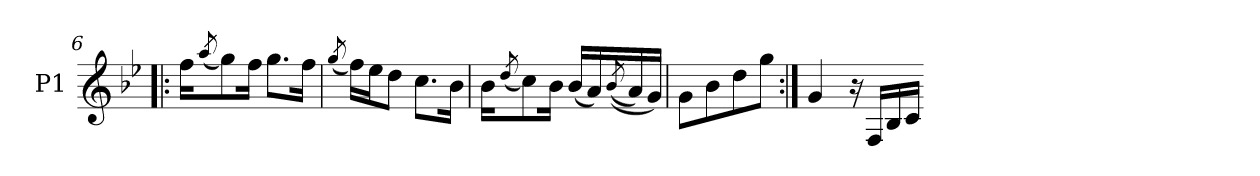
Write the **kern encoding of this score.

**kern
*part1
*staff1
*I"P1
*clefG2
*k[b-e-]
*g:
=6!|:
16ffKL
(8qaa/
8gg)
16ffJk
8.ggL
16ffJk
=7
(8qgg/
16ffLL)
16ee-J
8ddJ
8.ccL
16b-Jk
=8
16b-KL
(8qdd/
8cc)
16b-Jk
(16b-LL
16a)
((8qb-/
16a)
16gJJ)
=9
8gL
8b-
8dd
8ggJ
=10:|!
4g
16r
16FLL
16B-
16cJJ
=-
*-
